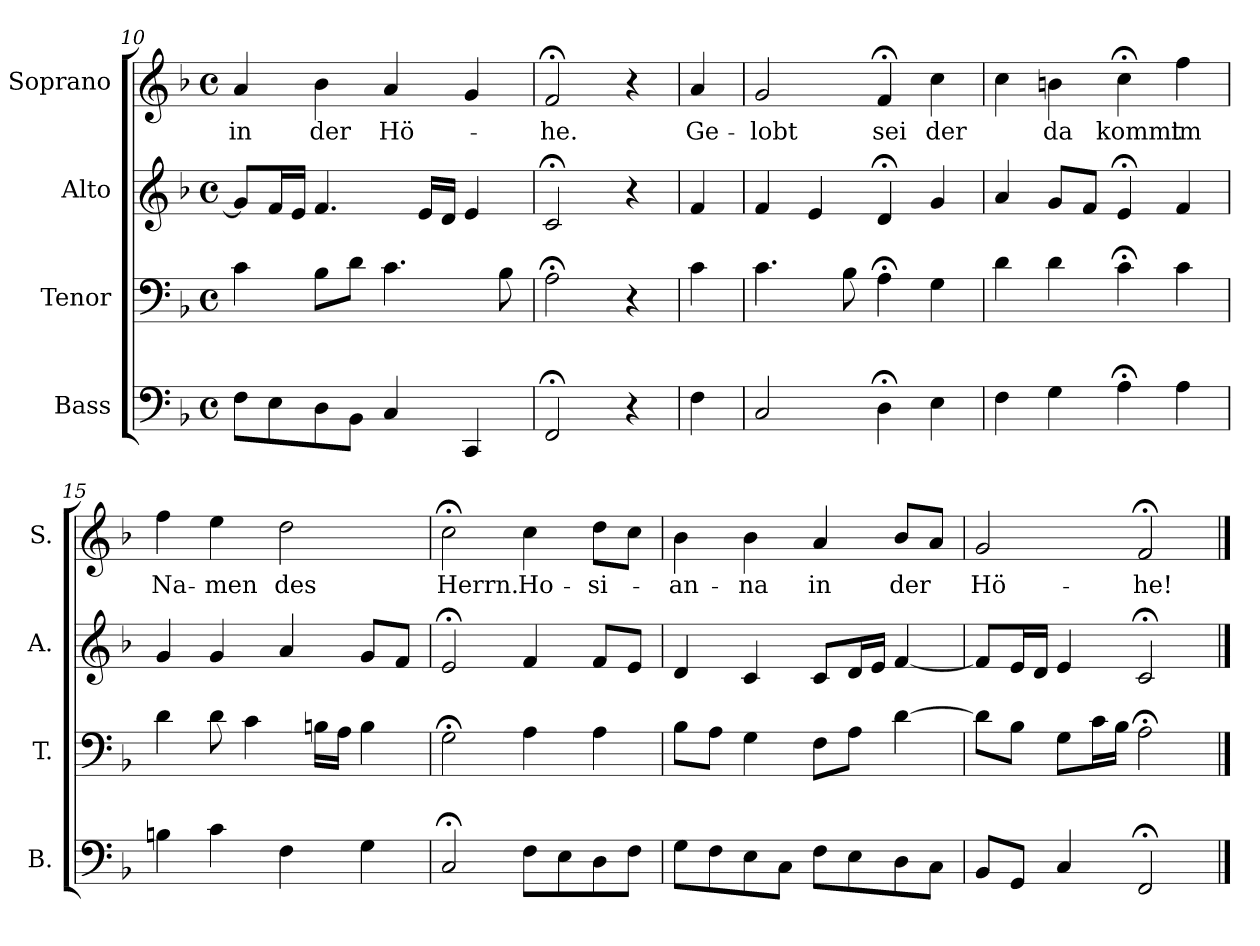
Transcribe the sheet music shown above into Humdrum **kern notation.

**kern	**kern	**kern	**kern	**text
*part4	*part3	*part2	*part1	*part1
*staff4	*staff3	*staff2	*staff1	*staff1
*I"Bass	*I"Tenor	*I"Alto	*I"Soprano	*
*I'B.	*I'T.	*I'A.	*I'S.	*
*clefF4	*clefF4	*clefG2	*clefG2	*
*k[b-]	*k[b-]	*k[b-]	*k[b-]	*
*F:	*F:	*F:	*F:	*
*M4/4	*M4/4	*M4/4	*M4/4	*
*met(c)	*met(c)	*met(c)	*met(c)	*
=10	=10	=10	=10	=10
!	!	!	!	!LO:LY:b
8F\L	4c\	8g/L]	4a/	in
8E\	.	16f/L	.	.
.	.	16e/JJ	.	.
!	!	!	!	!LO:LY:b
8D\	8B-\L	4.f/	4b-\	der
8BB-\J	8d\J	.	.	.
!	!	!	!	!LO:LY:b
4C/	4.c\	.	4a/	Hö-
.	.	16e/LL	.	.
.	.	16d/JJ	.	.
4CC/	.	4e/	4g/	.
.	8B-\	.	.	.
=11	=11	=11	=11	=11
!	!	!	!	!LO:LY:b
2FF;</	2A;<\	2c;</	2f;</	-he.
4r	4r	4r	4r	.
!!LO:PB:g=z
=12	=12	=12	=12	=12
!	!	!	!	!LO:LY:b
4F\	4c\	4f/	4a/	Ge-
=13	=13	=13	=13	=13
!	!	!	!	!LO:LY:b
2C/	4.c\	4f/	2g/	-lobt
.	.	4e/	.	.
.	8B-\	.	.	.
!	!	!	!	!LO:LY:b
4D;<\	4A;<\	4d;</	4f;</	sei
!	!	!	!	!LO:LY:b
4E\	4G\	4g/	4cc\	der
=14	=14	=14	=14	=14
4F\	4d\	4a/	4cc\	.
!	!	!	!	!LO:LY:b
4G\	4d\	8g/L	4bn\	da
.	.	8f/J	.	.
!	!	!	!	!LO:LY:b
4A;<\	4c;<\	4e;</	4cc;<\	kommt
!	!	!	!	!LO:LY:b
4A\	4c\	4f/	4ff\	im
=15	=15	=15	=15	=15
!	!	!	!	!LO:LY:b
4Bn\	4d\	4g/	4ff\	Na-
!	!	!	!	!LO:LY:b
4c\	8d\	4g/	4ee\	-men
.	4c\	.	.	.
!	!	!	!	!LO:LY:b
4F\	.	4a/	2dd\	des
.	16Bn\LL	.	.	.
.	16A\JJ	.	.	.
4G\	4B\	8g/L	.	.
.	.	8f/J	.	.
=16	=16	=16	=16	=16
!	!	!	!	!LO:LY:b
2C;</	2G;<\	2e;</	2cc;<\	Herrn.
!	!	!	!	!LO:LY:b
8F\L	4A\	4f/	4cc\	Ho-
8E\	.	.	.	.
!	!	!	!	!LO:LY:b
8D\	4A\	8f/L	8dd\L	-si-
8F\J	.	8e/J	8cc\J	.
=17	=17	=17	=17	=17
!	!	!	!	!LO:LY:b
8G\L	8B-\L	4d/	4b-\	-an-
8F\	8A\J	.	.	.
!	!	!	!	!LO:LY:b
8E\	4G\	4c/	4b-\	-na
8C\J	.	.	.	.
!	!	!	!	!LO:LY:b
8F\L	8F\L	8c/L	4a/	in
8E\	8A\J	16d/L	.	.
.	.	16e/JJ	.	.
!	!	!	!	!LO:LY:b
8D\	[4d\	[4f/	8b-/L	der
8C\J	.	.	8a/J	.
!!LO:LB:g=z
=18	=18	=18	=18	=18
!	!	!	!	!LO:LY:b
8BB-/L	8d\L]	8f/L]	2g/	Hö-
8GG/J	8B-\J	16e/L	.	.
.	.	16d/JJ	.	.
4C/	8G\L	4e/	.	.
.	16c\L	.	.	.
.	16B-\JJ	.	.	.
!	!	!	!	!LO:LY:b
2FF;</	2A;<\	2c;</	2f;</	-he!
==	==	==	==	==
*-	*-	*-	*-	*-
